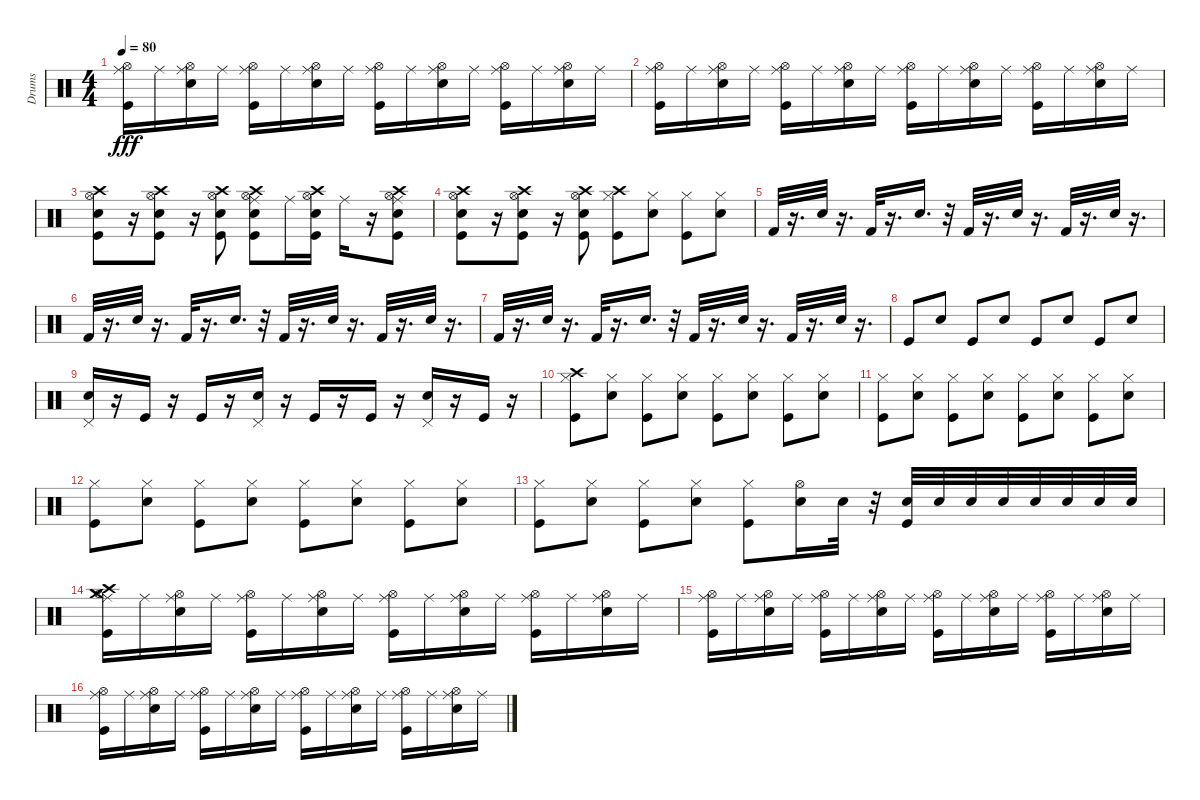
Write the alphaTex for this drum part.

\track ("Drums" "Drums") {instrument percussion}
\staff {score}
\articulation defaults
\ts (4 4)
\tempo 80
\clef neutral
\ks c
("Kick (hit)" "Ride (middle)" "Hi-Hat (open)").16{dy fff} "Ride (middle)".16 ("Snare (hit) 2" "Hi-Hat (open)" "Ride (middle)").16 "Ride (middle)".16 ("Kick (hit)" "Ride (middle)" "Hi-Hat (open)").16 "Ride (middle)".16 ("Ride (middle)" "Hi-Hat (open)" "Snare (hit) 2").16 "Ride (middle)".16 ("Hi-Hat (open)" "Ride (middle)" "Kick (hit)").16 "Ride (middle)".16 ("Hi-Hat (open)" "Ride (middle)" "Snare (hit) 2").16 "Ride (middle)".16 ("Ride (middle)" "Kick (hit)" "Hi-Hat (open)").16 "Ride (middle)".16 ("Snare (hit) 2" "Hi-Hat (open)" "Ride (middle)").16 "Ride (middle)".16 |
("Hi-Hat (open)" "Kick (hit)" "Ride (middle)").16 "Ride (middle)".16 ("Snare (hit) 2" "Ride (middle)" "Hi-Hat (open)").16 "Ride (middle)".16 ("Kick (hit)" "Ride (middle)" "Hi-Hat (open)").16 "Ride (middle)".16 ("Snare (hit) 2" "Hi-Hat (open)" "Ride (middle)").16 "Ride (middle)".16 ("Hi-Hat (open)" "Ride (middle)" "Kick (hit)").16 "Ride (middle)".16 ("Ride (middle)" "Hi-Hat (open)" "Snare (hit) 2").16 "Ride (middle)".16 ("Ride (middle)" "Hi-Hat (open)" "Kick (hit)").16 "Ride (middle)".16 ("Hi-Hat (open)" "Ride (middle)" "Snare (hit) 2").16 "Ride (middle)".16 |
("Hi-Hat (open)" "Kick (hit)" "Crash high (hit)" "Snare (hit) 2").8 r.16 ("Hi-Hat (open)" "Snare (hit) 2" "Crash high (hit)" "Kick (hit)").8 r.16 ("Snare (hit) 2" "Hi-Hat (open)" "Kick (hit)" "Crash high (hit)").8 ("Hi-Hat (open)" "Ride (middle)" "Kick (hit)" "Snare (hit) 2" "Crash high (hit)").8 "Ride (middle)".16 ("Hi-Hat (open)" "Kick (hit)" "Snare (hit) 2" "Crash high (hit)").16 "Ride (middle)".16 r.16 ("Snare (hit) 2" "Hi-Hat (open)" "Ride (middle)" "Crash high (hit)" "Kick (hit)").8 |
("Snare (hit) 2" "Kick (hit)" "Hi-Hat (open)" "Crash high (hit)").8 r.16 ("Crash high (hit)" "Hi-Hat (open)" "Snare (hit) 2" "Kick (hit)").8 r.16 ("Crash high (hit)" "Hi-Hat (open)" "Kick (hit)" "Snare (hit) 2").8 ("Hi-Hat (closed)" "Crash high (hit)" "Kick (hit)").8 ("Snare (hit) 2" "Hi-Hat (closed)").8 ("Hi-Hat (closed)" "Kick (hit)").8 ("Hi-Hat (closed)" "Snare (hit) 2").8 |
"Kick (hit) 2".32 r.16{d} "Snare (hit) 2".32 r.16{d} "Kick (hit) 2".32 r.16{d} "Snare (hit) 2".16{d} r.32 "Kick (hit) 2".32 r.16{d} "Snare (hit) 2".32 r.16{d} "Kick (hit) 2".32 r.16{d} "Snare (hit) 2".32 r.16{d} |
"Kick (hit) 2".32 r.16{d} "Snare (hit) 2".32 r.16{d} "Kick (hit) 2".32 r.16{d} "Snare (hit) 2".16{d} r.32 "Kick (hit) 2".32 r.16{d} "Snare (hit) 2".32 r.16{d} "Kick (hit) 2".32 r.16{d} "Snare (hit) 2".32 r.16{d} |
"Kick (hit) 2".32 r.16{d} "Snare (hit) 2".32 r.16{d} "Kick (hit) 2".32 r.16{d} "Snare (hit) 2".16{d} r.32 "Kick (hit) 2".32 r.16{d} "Snare (hit) 2".32 r.16{d} "Kick (hit) 2".32 r.16{d} "Snare (hit) 2".32 r.16{d} |
"Kick (hit)".8 "Snare (hit) 2".8 "Kick (hit)".8 "Snare (hit) 2".8 "Kick (hit)".8 "Snare (hit) 2".8 "Kick (hit)".8 "Snare (hit) 2".8 |
("Pedal Hi-Hat (hit)" "Snare (hit) 2").16 r.16 "Kick (hit)".16 r.16 "Kick (hit)".16 r.16 ("Snare (hit) 2" "Pedal Hi-Hat (hit)").16 r.16 "Kick (hit)".16 r.16 "Kick (hit)".16 r.16 ("Pedal Hi-Hat (hit)" "Snare (hit) 2").16 r.16 "Kick (hit)".16 r.16 |
("Crash high (hit)" "Hi-Hat (closed)" "Kick (hit)").8 ("Snare (hit) 2" "Hi-Hat (closed)").8 ("Hi-Hat (closed)" "Kick (hit)").8 ("Hi-Hat (closed)" "Snare (hit) 2").8 ("Kick (hit)" "Hi-Hat (closed)").8 ("Hi-Hat (closed)" "Snare (hit) 2").8 ("Hi-Hat (closed)" "Kick (hit)").8 ("Snare (hit) 2" "Hi-Hat (closed)").8 |
("Hi-Hat (closed)" "Kick (hit)").8 ("Snare (hit) 2" "Hi-Hat (closed)").8 ("Kick (hit)" "Hi-Hat (closed)").8 ("Hi-Hat (closed)" "Snare (hit) 2").8 ("Kick (hit)" "Hi-Hat (closed)").8 ("Hi-Hat (closed)" "Snare (hit) 2").8 ("Hi-Hat (closed)" "Kick (hit)").8 ("Hi-Hat (closed)" "Snare (hit) 2").8 |
("Hi-Hat (closed)" "Kick (hit)").8 ("Hi-Hat (closed)" "Snare (hit) 2").8 ("Kick (hit)" "Hi-Hat (closed)").8 ("Hi-Hat (closed)" "Snare (hit) 2").8 ("Kick (hit)" "Hi-Hat (closed)").8 ("Snare (hit) 2" "Hi-Hat (closed)").8 ("Kick (hit)" "Hi-Hat (closed)").8 ("Hi-Hat (closed)" "Snare (hit) 2").8 |
("Hi-Hat (closed)" "Kick (hit)").8 ("Snare (hit) 2" "Hi-Hat (closed)").8 ("Hi-Hat (closed)" "Kick (hit)").8 ("Hi-Hat (closed)" "Snare (hit) 2").8 ("Hi-Hat (closed)" "Kick (hit)").8 ("Snare (hit) 2" "Hi-Hat (open)").16 "Snare (hit) 2".32 r.32 ("Snare (hit) 2" "Kick (hit)").32 "Snare (hit) 2".32 "Snare (hit) 2".32 "Snare (hit) 2".32 "Snare (hit) 2".32 "Snare (hit) 2".32 "Snare (hit) 2".32 "Snare (hit) 2".32 |
("Ride (middle)" "Crash medium (hit)" "Crash high (hit)" "Hi-Hat (open)" "Kick (hit)").16 "Ride (middle)".16 ("Ride (middle)" "Hi-Hat (open)" "Snare (hit) 2").16 "Ride (middle)".16 ("Hi-Hat (open)" "Ride (middle)" "Kick (hit)").16 "Ride (middle)".16 ("Hi-Hat (open)" "Snare (hit) 2" "Ride (middle)").16 "Ride (middle)".16 ("Ride (middle)" "Hi-Hat (open)" "Kick (hit)").16 "Ride (middle)".16 ("Snare (hit) 2" "Hi-Hat (open)" "Ride (middle)").16 "Ride (middle)".16 ("Kick (hit)" "Ride (middle)" "Hi-Hat (open)").16 "Ride (middle)".16 ("Ride (middle)" "Snare (hit) 2" "Hi-Hat (open)").16 "Ride (middle)".16 |
("Hi-Hat (open)" "Ride (middle)" "Kick (hit)").16 "Ride (middle)".16 ("Ride (middle)" "Hi-Hat (open)" "Snare (hit) 2").16 "Ride (middle)".16 ("Ride (middle)" "Kick (hit)" "Hi-Hat (open)").16 "Ride (middle)".16 ("Ride (middle)" "Hi-Hat (open)" "Snare (hit) 2").16 "Ride (middle)".16 ("Ride (middle)" "Hi-Hat (open)" "Kick (hit)").16 "Ride (middle)".16 ("Hi-Hat (open)" "Ride (middle)" "Snare (hit) 2").16 "Ride (middle)".16 ("Kick (hit)" "Ride (middle)" "Hi-Hat (open)").16 "Ride (middle)".16 ("Snare (hit) 2" "Hi-Hat (open)" "Ride (middle)").16 "Ride (middle)".16 |
("Hi-Hat (open)" "Kick (hit)" "Ride (middle)").16 "Ride (middle)".16 ("Ride (middle)" "Hi-Hat (open)" "Snare (hit) 2").16 "Ride (middle)".16 ("Hi-Hat (open)" "Ride (middle)" "Kick (hit)").16 "Ride (middle)".16 ("Hi-Hat (open)" "Snare (hit) 2" "Ride (middle)").16 "Ride (middle)".16 ("Ride (middle)" "Hi-Hat (open)" "Kick (hit)").16 "Ride (middle)".16 ("Snare (hit) 2" "Hi-Hat (open)" "Ride (middle)").16 "Ride (middle)".16 ("Kick (hit)" "Ride (middle)" "Hi-Hat (open)").16 "Ride (middle)".16 ("Ride (middle)" "Snare (hit) 2" "Hi-Hat (open)").16 "Ride (middle)".16
